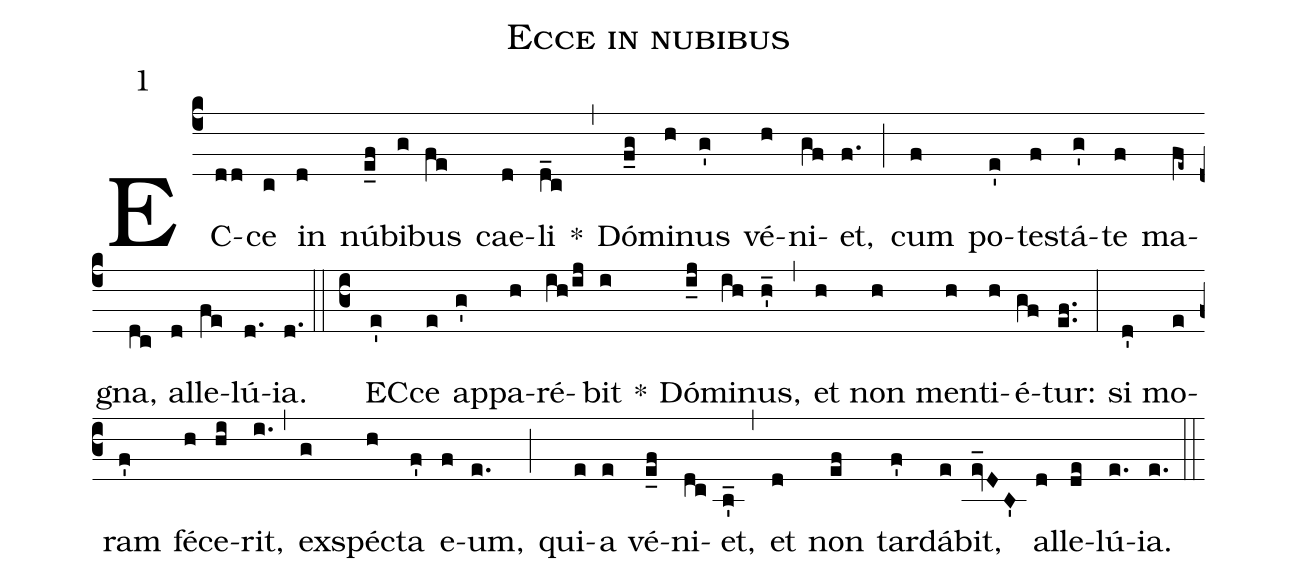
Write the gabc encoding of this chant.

name:Ecce in nubibus;
mode:1;
annotation:1;
office-part:Antiphonae;
%%
(c4) EC(dd)ce(c) in(d) nú(e_f)bi(g)bus(fe) cae(d)li(d_c) *(,) Dó(f_g)mi(h)nus(g') vé(h)ni(gf)et,(f.) (;) cum(f) po(e')te(f)stá(g')te(f) ma(fe~)gna,(dc) al(d)le(fe)lú(d.)ia.(d.) (::)(c3) EC(e')ce(e) ap(g')pa(h)ré(ih/ij)bit(i) *() Dó(i_j)mi(ih)nus,(h'_) (,) et(h) non(h) men(h)ti(h)é(gf)tur:(ef..) (:) si(d') mo(e)ram(f') fé(h)ce(hi)rit,(i.) (,) ex(g)spé(h)cta(f') e(f)um,(e.) (;) qui(e)a(e) vé(e_f)ni(dc)et,(b'_) (,) et(d) non(ef) tar(f')dá(e)bit,(ev_DB') al(d)le(de)lú(e.)ia.(e.) (::)
